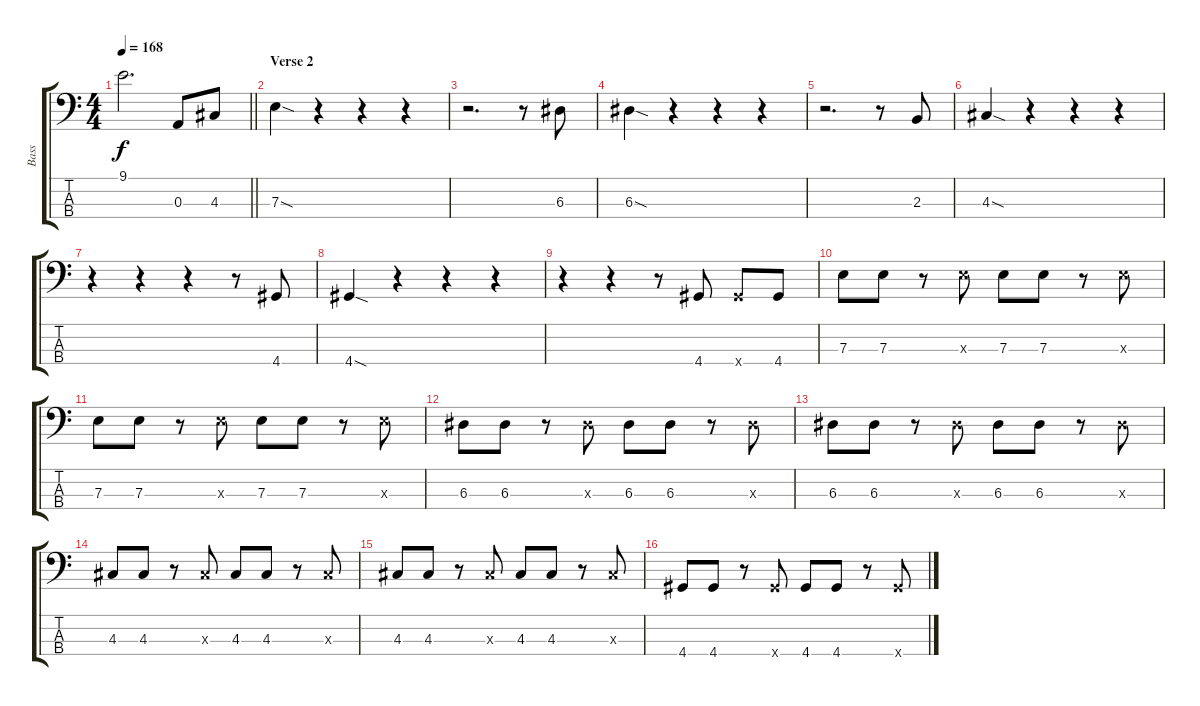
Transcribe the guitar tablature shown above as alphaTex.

\track ("Bass" "Bass") {instrument electricbassfinger}
\staff {score tabs}
\tuning (G2 D2 A1 E1) {hide}
\ts (4 4)
\tempo 168
\clef f4
\barLineRight lightlight
\ks c
9.1.2{d dy f} 0.3.8 4.3.8 |
\section ("" "Verse 2")
7.3{sod}.4 r.4 r.4 r.4 |
r.2{d} r.8 6.3.8 |
6.3{sod}.4 r.4 r.4 r.4 |
r.2{d} r.8 2.3.8 |
4.3{sod}.4 r.4 r.4 r.4 |
r.4 r.4 r.4 r.8 4.4.8 |
4.4{sod}.4 r.4 r.4 r.4 |
r.4 r.4 r.8 4.4.8 4.4{x}.8 4.4.8 |
7.3.8 7.3.8 r.8 7.3{x}.8 7.3.8 7.3.8 r.8 7.3{x}.8 |
7.3.8 7.3.8 r.8 7.3{x}.8 7.3.8 7.3.8 r.8 7.3{x}.8 |
6.3.8 6.3.8 r.8 6.3{x}.8 6.3.8 6.3.8 r.8 6.3{x}.8 |
6.3.8 6.3.8 r.8 6.3{x}.8 6.3.8 6.3.8 r.8 6.3{x}.8 |
4.3.8 4.3.8 r.8 4.3{x}.8 4.3.8 4.3.8 r.8 4.3{x}.8 |
4.3.8 4.3.8 r.8 4.3{x}.8 4.3.8 4.3.8 r.8 4.3{x}.8 |
4.4.8 4.4.8 r.8 4.4{x}.8 4.4.8 4.4.8 r.8 4.4{x}.8
